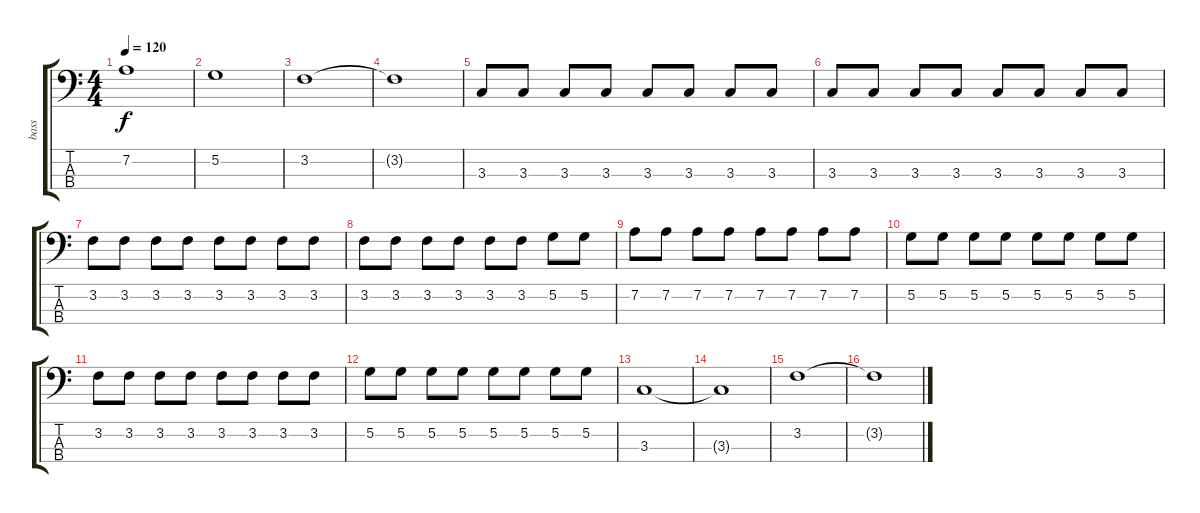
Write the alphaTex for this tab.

\track ("bass" "bass") {instrument electricbassfinger}
\staff {score tabs}
\tuning (G2 D2 A1 E1) {hide}
\ts (4 4)
\tempo 120
\clef f4
\ks c
7.2.1{dy f} |
5.2.1 |
3.2.1 |
3.2{t}.1 |
3.3.8 3.3.8 3.3.8 3.3.8 3.3.8 3.3.8 3.3.8 3.3.8 |
3.3.8 3.3.8 3.3.8 3.3.8 3.3.8 3.3.8 3.3.8 3.3.8 |
3.2.8 3.2.8 3.2.8 3.2.8 3.2.8 3.2.8 3.2.8 3.2.8 |
3.2.8 3.2.8 3.2.8 3.2.8 3.2.8 3.2.8 5.2.8 5.2.8 |
7.2.8 7.2.8 7.2.8 7.2.8 7.2.8 7.2.8 7.2.8 7.2.8 |
5.2.8 5.2.8 5.2.8 5.2.8 5.2.8 5.2.8 5.2.8 5.2.8 |
3.2.8 3.2.8 3.2.8 3.2.8 3.2.8 3.2.8 3.2.8 3.2.8 |
5.2.8 5.2.8 5.2.8 5.2.8 5.2.8 5.2.8 5.2.8 5.2.8 |
3.3.1 |
3.3{t}.1 |
3.2.1 |
3.2{t}.1
